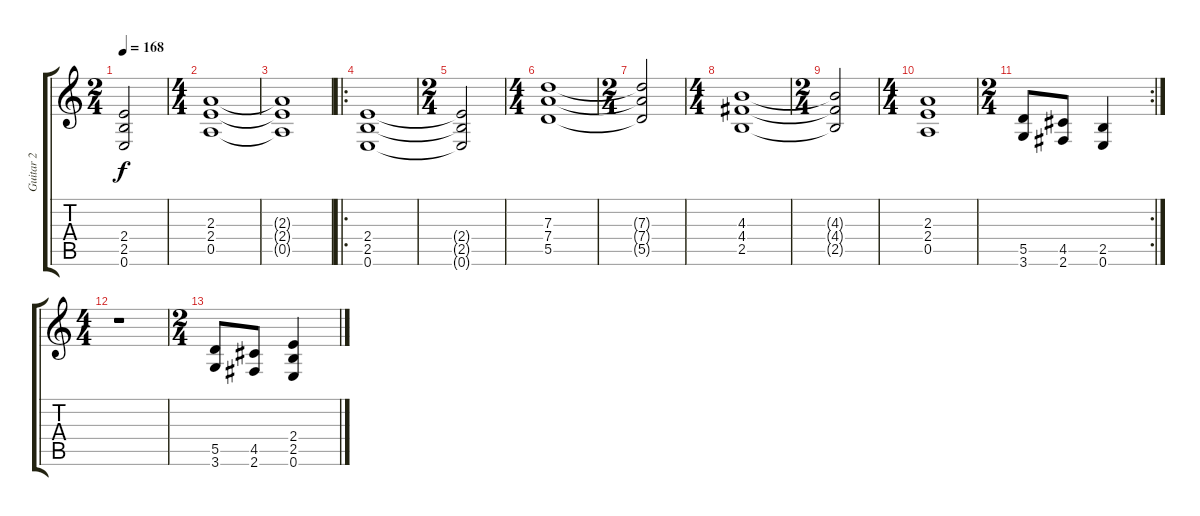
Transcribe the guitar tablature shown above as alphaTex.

\track ("Guitar 2" "Guitar 2") {instrument distortionguitar}
\staff {score tabs}
\tuning (E4 B3 G3 D3 A2 E2) {hide}
\ts (2 4)
\tempo 168
\clef g2
\ks c
(2.4{t} 2.5{t} 0.6{t}).2{dy f} |
\ts (4 4)
(2.3 2.4 0.5).1 |
(2.3{t} 2.4{t} 0.5{t}).1 |
\ro
(2.4 2.5 0.6).1 |
\ts (2 4)
(2.4{t} 2.5{t} 0.6{t}).2 |
\ts (4 4)
(7.3 7.4 5.5).1 |
\ts (2 4)
(7.3{t} 7.4{t} 5.5{t}).2 |
\ts (4 4)
(4.3 4.4 2.5).1 |
\ts (2 4)
(4.3{t} 4.4{t} 2.5{t}).2 |
\ts (4 4)
(2.3 2.4 0.5).1 |
\rc 2
\ts (2 4)
(5.5 3.6).8 (4.5 2.6).8 (2.5 0.6).4 |
\ts (4 4)
r.1 |
\ts (2 4)
(5.5 3.6).8 (4.5 2.6).8 (2.4 2.5 0.6).4
